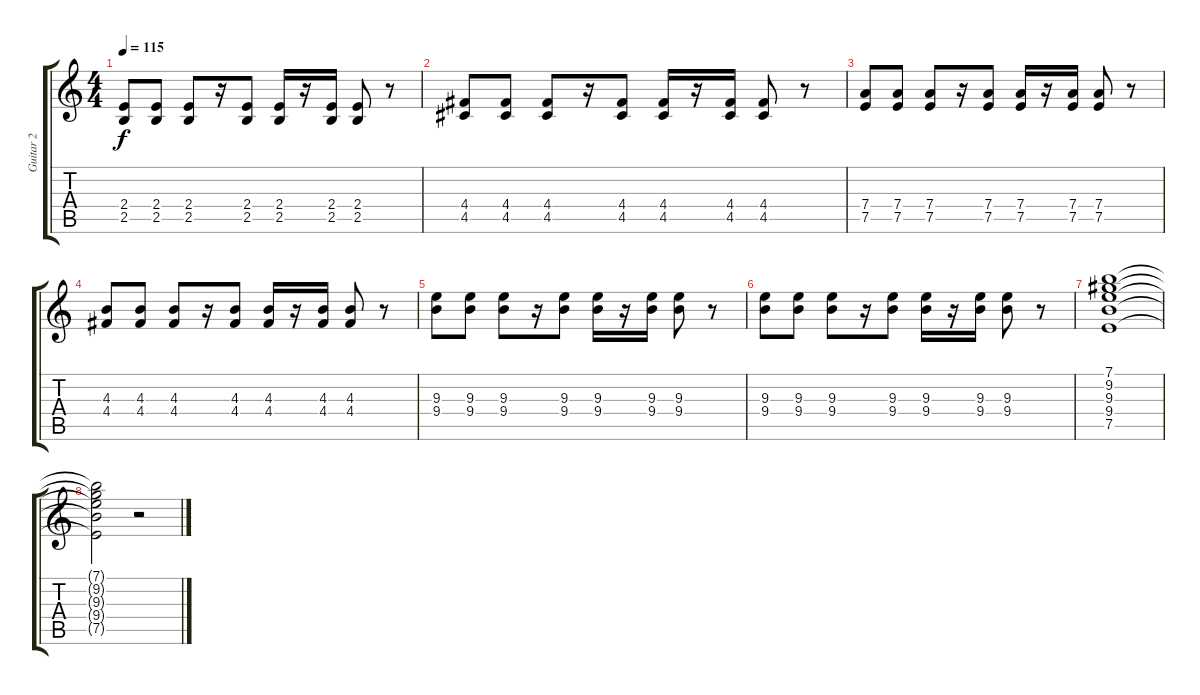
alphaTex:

\track ("Guitar 2" "Guitar 2") {instrument distortionguitar}
\staff {score tabs}
\tuning (E4 B3 G3 D3 A2 E2) {hide}
\ts (4 4)
\tempo 115
\clef g2
\ks c
(2.4 2.5).8{dy f} (2.4 2.5).8 (2.4 2.5).8 r.16 (2.4 2.5).8 (2.4 2.5).16 r.16 (2.4 2.5).16 (2.4 2.5).8 r.8 |
(4.4 4.5).8 (4.4 4.5).8 (4.4 4.5).8 r.16 (4.4 4.5).8 (4.4 4.5).16 r.16 (4.4 4.5).16 (4.4 4.5).8 r.8 |
(7.4 7.5).8 (7.4 7.5).8 (7.4 7.5).8 r.16 (7.4 7.5).8 (7.4 7.5).16 r.16 (7.4 7.5).16 (7.4 7.5).8 r.8 |
(4.3 4.4).8 (4.3 4.4).8 (4.3 4.4).8 r.16 (4.3 4.4).8 (4.3 4.4).16 r.16 (4.3 4.4).16 (4.3 4.4).8 r.8 |
(9.3 9.4).8 (9.3 9.4).8 (9.3 9.4).8 r.16 (9.3 9.4).8 (9.3 9.4).16 r.16 (9.3 9.4).16 (9.3 9.4).8 r.8 |
(9.3 9.4).8 (9.3 9.4).8 (9.3 9.4).8 r.16 (9.3 9.4).8 (9.3 9.4).16 r.16 (9.3 9.4).16 (9.3 9.4).8 r.8 |
(7.1 9.2 9.3 9.4 7.5).1 |
(7.1{t} 9.2{t} 9.3{t} 9.4{t} 7.5{t}).2 r.2
